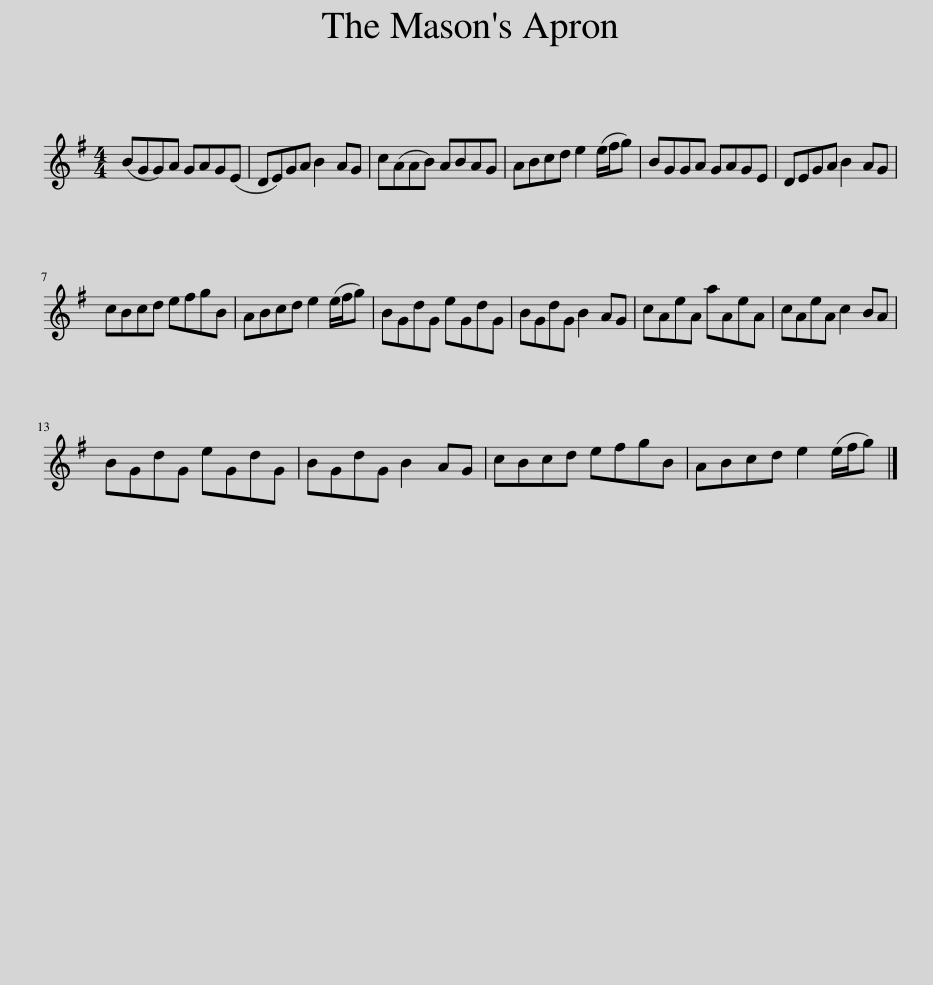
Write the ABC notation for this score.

X:1
L:1/8
M:4/4
I:linebreak $
K:G
V:1 treble
V:1
 (BGG)A GAG(E | DE)GA B2 AG | c(AAB) ABAG | ABcd e2 (e/f/g) | BGGA GAGE | %5
 DEGA B2 AG |$ cBcd efgB | ABcd e2 (e/f/g) | BGdG eGdG | BGdG B2 AG | %10
 cAeA aAeA | cAeA c2 BA |$ BGdG eGdG | BGdG B2 AG | cBcd efgB | %15
 ABcd e2 (e/f/g) |] %16
